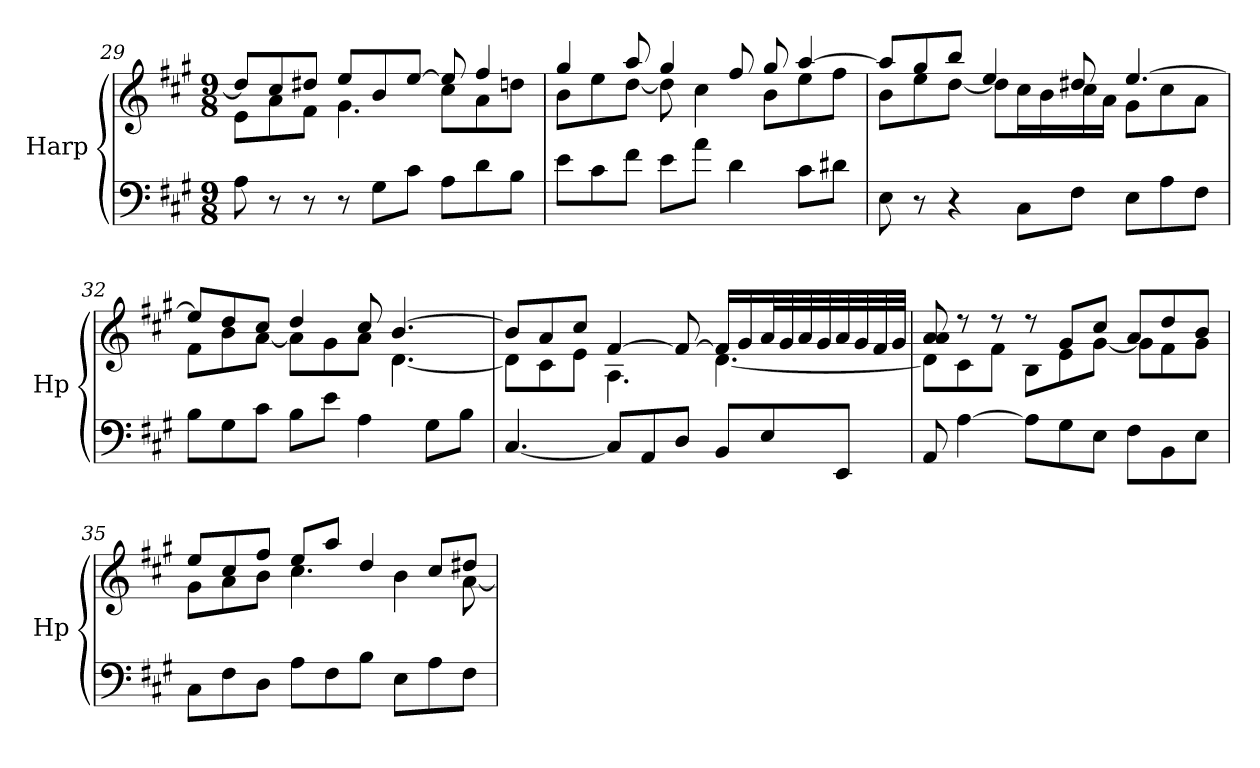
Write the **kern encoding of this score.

**kern	**kern
*part1	*part1
*staff2	*staff1
*I"Harp	*
*I'Hp	*
!!LO:LB:g=z
*clefF4	*clefG2
*k[f#c#g#]	*k[f#c#g#]
*M9/8	*M9/8
=29	=29
*	*^
8A\	8dd/L]	8e\L
8r	8cc#/	8a\
8r	8dd#X/J	8f#\J
8r	8ee/L	4.g#\
8G#\L	8b/	.
8c#\J	[8ee/J	.
8A\L	8ee/]	8cc#\L
8d\	4ff#/	8a\
8B\J	.	8ddn\J
=30	=30	=30
8e\L	4gg#/	8b\L
8c#\	.	8ee\
8f#\J	8aa/	[8dd\J
8e\L	4gg#/	8dd\]
8a\J	.	4cc#\
4d\	8ff#/	.
.	8gg#/	8b\L
8c#\L	[4aa/	8ee\
8d#X\J	.	8ff#\J
=31	=31	=31
8E\	8aa/L]	8b\L
8r	8gg#/	8ee\
4r	8bb/J	[8dd\J
.	4ee/	8dd\L]
8C#\L	.	16cc#\L
.	.	16b\
8F#\J	8dd#X/	16cc#\
.	.	16a\JJ
8E\L	[4.ee/	8g#\L
8A\	.	8cc#\
8F#\J	.	8a\J
!!LO:LB:g=z	!!
=32	=32	=32
8B\L	8ee/L]	8f#\L
8G#\	8dd/	8b\
8c#\J	8cc#/J	[8a\J
8B\L	4dd/	8a\L]
8e\J	.	8g#\
4A\	8cc#/	8a\J
.	[4.b/	[4.d\
8G#\L	.	.
8B\J	.	.
=33	=33	=33
[4.C#/	8b/L]	8d\L]
.	8a/	8c#\
.	8cc#/J	8e\J
8C#/L]	[4f#/	4.A\
8AA/	.	.
8D/J	8f#/_	.
8BB/L	16f#/LL]	[4.d\
.	16g#/	.
8E/	32a/L	.
.	32g#/	.
.	32a/	.
.	32g#/	.
8EE/J	32a/	.
.	32g#/	.
.	32f#/	.
.	32g#/JJJ	.
=34	=34	=34
8AA/	8a/ 8a/	8d\L]
[4A\	8r	8c#\
.	8r	8f#\J
8A\L]	8r	8B\L
8G#\	8g#/L	8e\
8E\J	8cc#/J	[8g#\J
8F#\L	8a/L	8g#\L]
8BB\	8dd/	8f#\
8E\J	8b/J	8g#\J
!!LO:LB:g=z	!!
=35	=35	=35
8C#\L	8ee/L	8g#\L
8F#\	8cc#/	8a\
8D\J	8ff#/J	8b\J
8A\L	8ee/L	4.cc#\
8F#\	8aa/J	.
8B\J	4dd/	.
8E\L	.	4b\
8A\	8cc#/L	.
8F#\J	8dd#X/J	[8a\
*	*v	*v
=	=
*-	*-
